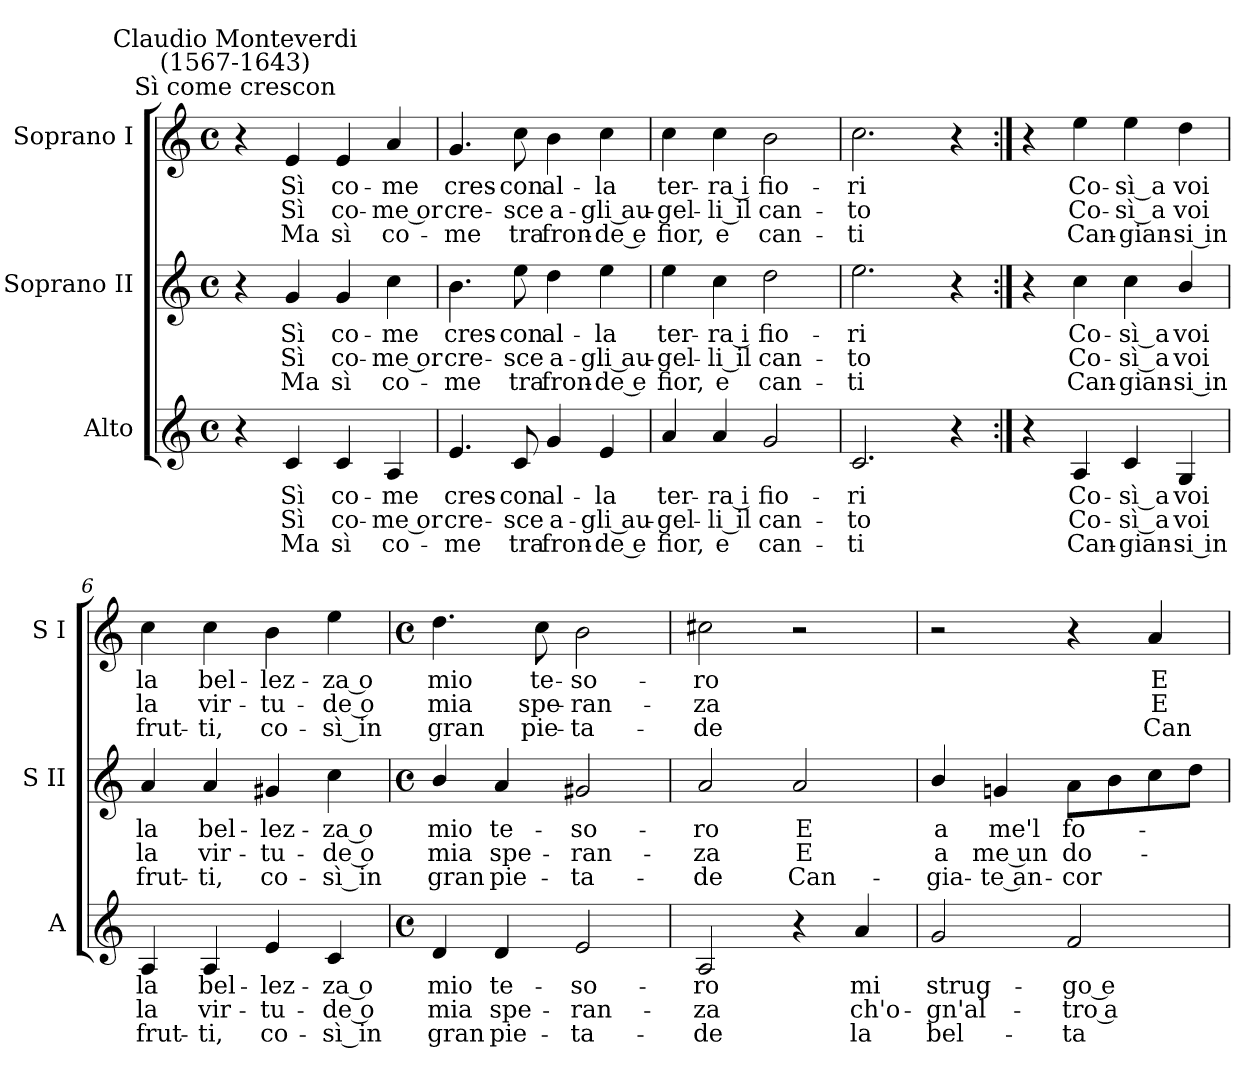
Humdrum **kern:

**kern	**text	**text	**text	**kern	**text	**text	**text	**kern	**text	**text	**text
*part3	*part3	*part3	*part3	*part2	*part2	*part2	*part2	*part1	*part1	*part1	*part1
*staff3	*staff3	*staff3	*staff3	*staff2	*staff2	*staff2	*staff2	*staff1	*staff1	*staff1	*staff1
*I"Alto	*	*	*	*I"Soprano II	*	*	*	*I"Soprano I	*	*	*
*I'A	*	*	*	*I'S II	*	*	*	*I'S I	*	*	*
*clefG2	*	*	*	*clefG2	*	*	*	*clefG2	*	*	*
*k[]	*	*	*	*k[]	*	*	*	*k[]	*	*	*
*C:	*	*	*	*C:	*	*	*	*C:	*	*	*
*M4/4	*	*	*	*M4/4	*	*	*	*M4/4	*	*	*
*met(c)	*	*	*	*met(c)	*	*	*	*met(c)	*	*	*
=1	=1	=1	=1	=1	=1	=1	=1	=1	=1	=1	=1
!	!	!	!	!	!	!	!	!LO:TX:a:cj:t=Sì come crescon	!	!	!
!	!	!	!	!	!	!	!	!LO:TX:a:cj:t=Claudio Monteverdi\n(1567-1643)	!	!	!
4r	.	.	.	4r	.	.	.	4r	.	.	.
!	!LO:LY:b	!LO:LY:b	!LO:LY:b	!	!LO:LY:b	!LO:LY:b	!LO:LY:b	!	!LO:LY:b	!LO:LY:b	!LO:LY:b
4c	Sì	Sì	Ma	4g	Sì	Sì	Ma	4e	Sì	Sì	Ma
!	!LO:LY:b	!LO:LY:b	!LO:LY:b	!	!LO:LY:b	!LO:LY:b	!LO:LY:b	!	!LO:LY:b	!LO:LY:b	!LO:LY:b
4c	co-	-co-	-sì	4g	co-	-co-	-sì	4e	co-	-co-	-sì
!	!LO:LY:b	!LO:LY:b	!LO:LY:b	!	!LO:LY:b	!LO:LY:b	!LO:LY:b	!	!LO:LY:b	!LO:LY:b	!LO:LY:b
4A	me	me or	co-	4cc	me	me or	co-	4a	me	me or	co-
=2	=2	=2	=2	=2	=2	=2	=2	=2	=2	=2	=2
!	!LO:LY:b	!LO:LY:b	!LO:LY:b	!	!LO:LY:b	!LO:LY:b	!LO:LY:b	!	!LO:LY:b	!LO:LY:b	!LO:LY:b
4.e	-cres-	-cre-	-me	4.b	-cres-	-cre-	-me	4.g	-cres-	-cre-	-me
!	!LO:LY:b	!LO:LY:b	!LO:LY:b	!	!LO:LY:b	!LO:LY:b	!LO:LY:b	!	!LO:LY:b	!LO:LY:b	!LO:LY:b
8c	con	sce	tra	8ee	con	sce	tra	8cc	con	sce	tra
!	!LO:LY:b	!LO:LY:b	!LO:LY:b	!	!LO:LY:b	!LO:LY:b	!LO:LY:b	!	!LO:LY:b	!LO:LY:b	!LO:LY:b
4g	al-	-a-	-fron-	4dd	al-	-a-	-fron-	4b	al-	-a-	-fron-
!	!LO:LY:b	!LO:LY:b	!LO:LY:b	!	!LO:LY:b	!LO:LY:b	!LO:LY:b	!	!LO:LY:b	!LO:LY:b	!LO:LY:b
4e	-la	gli au-	-de e	4ee	-la	gli au-	-de e	4cc	-la	gli au-	-de e
=3	=3	=3	=3	=3	=3	=3	=3	=3	=3	=3	=3
!	!LO:LY:b	!LO:LY:b	!LO:LY:b	!	!LO:LY:b	!LO:LY:b	!LO:LY:b	!	!LO:LY:b	!LO:LY:b	!LO:LY:b
4a	ter-	-gel-	-fior,	4ee	ter-	-gel-	-fior,	4cc	ter-	-gel-	-fior,
!	!LO:LY:b	!LO:LY:b	!LO:LY:b	!	!LO:LY:b	!LO:LY:b	!LO:LY:b	!	!LO:LY:b	!LO:LY:b	!LO:LY:b
4a	ra i	li il	e	4cc	ra i	li il	e	4cc	ra i	li il	e
!	!LO:LY:b	!LO:LY:b	!LO:LY:b	!	!LO:LY:b	!LO:LY:b	!LO:LY:b	!	!LO:LY:b	!LO:LY:b	!LO:LY:b
2g	fio-	-can-	-can-	2dd	fio-	-can-	-can-	2b	fio-	-can-	-can-
=4	=4	=4	=4	=4	=4	=4	=4	=4	=4	=4	=4
!	!LO:LY:b	!LO:LY:b	!LO:LY:b	!	!LO:LY:b	!LO:LY:b	!LO:LY:b	!	!LO:LY:b	!LO:LY:b	!LO:LY:b
2.c	-ri	to	ti	2.ee	-ri	to	ti	2.cc	-ri	to	ti
4r	.	.	.	4r	.	.	.	4r	.	.	.
=5:|!	=5:|!	=5:|!	=5:|!	=5:|!	=5:|!	=5:|!	=5:|!	=5:|!	=5:|!	=5:|!	=5:|!
4r	.	.	.	4r	.	.	.	4r	.	.	.
!	!LO:LY:b	!LO:LY:b	!LO:LY:b	!	!LO:LY:b	!LO:LY:b	!LO:LY:b	!	!LO:LY:b	!LO:LY:b	!LO:LY:b
4A	Co-	-Co-	-Can-	4cc	Co-	-Co-	-Can-	4ee	Co-	-Co-	-Can-
!	!LO:LY:b	!LO:LY:b	!LO:LY:b	!	!LO:LY:b	!LO:LY:b	!LO:LY:b	!	!LO:LY:b	!LO:LY:b	!LO:LY:b
4c	-sì a	sì a	gian-	4cc	-sì a	sì a	gian-	4ee	-sì a	sì a	gian-
!	!LO:LY:b	!LO:LY:b	!LO:LY:b	!	!LO:LY:b	!LO:LY:b	!LO:LY:b	!	!LO:LY:b	!LO:LY:b	!LO:LY:b
4G	-voi	voi	si in	4b/	-voi	voi	si in	4dd	-voi	voi	si in
=6	=6	=6	=6	=6	=6	=6	=6	=6	=6	=6	=6
!	!LO:LY:b	!LO:LY:b	!LO:LY:b	!	!LO:LY:b	!LO:LY:b	!LO:LY:b	!	!LO:LY:b	!LO:LY:b	!LO:LY:b
4A	la	la	frut-	4a	la	la	frut-	4cc	la	la	frut-
!	!LO:LY:b	!LO:LY:b	!LO:LY:b	!	!LO:LY:b	!LO:LY:b	!LO:LY:b	!	!LO:LY:b	!LO:LY:b	!LO:LY:b
4A	-bel-	-vir-	-ti,	4a	-bel-	-vir-	-ti,	4cc	-bel-	-vir-	-ti,
!	!LO:LY:b	!LO:LY:b	!LO:LY:b	!	!LO:LY:b	!LO:LY:b	!LO:LY:b	!	!LO:LY:b	!LO:LY:b	!LO:LY:b
4e	lez-	-tu-	-co-	4g#X	lez-	-tu-	-co-	4b	lez-	-tu-	-co-
!	!LO:LY:b	!LO:LY:b	!LO:LY:b	!	!LO:LY:b	!LO:LY:b	!LO:LY:b	!	!LO:LY:b	!LO:LY:b	!LO:LY:b
4c	-za o	de o	sì in	4cc	-za o	de o	sì in	4ee	-za o	de o	sì in
!!LO:LB:g=z
=7	=7	=7	=7	=7	=7	=7	=7	=7	=7	=7	=7
*M4/4	*	*	*	*M4/4	*	*	*	*M4/4	*	*	*
*met(c)	*	*	*	*met(c)	*	*	*	*met(c)	*	*	*
!	!LO:LY:b	!LO:LY:b	!LO:LY:b	!	!LO:LY:b	!LO:LY:b	!LO:LY:b	!	!LO:LY:b	!LO:LY:b	!LO:LY:b
4d	mio	mia	gran	4b/	mio	mia	gran	4.dd	mio	mia	gran
!	!LO:LY:b	!LO:LY:b	!LO:LY:b	!	!LO:LY:b	!LO:LY:b	!LO:LY:b	!	!	!	!
4d	te-	-spe-	-pie-	4a	te-	-spe-	-pie-	.	.	.	.
!	!	!	!	!	!	!	!	!	!LO:LY:b	!LO:LY:b	!LO:LY:b
.	.	.	.	.	.	.	.	8cc	te-	-spe-	-pie-
!	!LO:LY:b	!LO:LY:b	!LO:LY:b	!	!LO:LY:b	!LO:LY:b	!LO:LY:b	!	!LO:LY:b	!LO:LY:b	!LO:LY:b
2e	-so-	-ran-	-ta-	2g#X	-so-	-ran-	-ta-	2b	-so-	-ran-	-ta-
=8	=8	=8	=8	=8	=8	=8	=8	=8	=8	=8	=8
!	!LO:LY:b	!LO:LY:b	!LO:LY:b	!	!LO:LY:b	!LO:LY:b	!LO:LY:b	!	!LO:LY:b	!LO:LY:b	!LO:LY:b
2A	-ro	za	de	2a	-ro	za	de	2cc#X	-ro	za	de
!	!	!	!	!	!LO:LY:b	!LO:LY:b	!LO:LY:b	!	!	!	!
4r	.	.	.	2a	E	E	Can-	2r	.	.	.
!	!LO:LY:b	!LO:LY:b	!LO:LY:b	!	!	!	!	!	!	!	!
4a	mi	ch'o-	-la	.	.	.	.	.	.	.	.
=9	=9	=9	=9	=9	=9	=9	=9	=9	=9	=9	=9
!	!LO:LY:b	!LO:LY:b	!LO:LY:b	!	!LO:LY:b	!LO:LY:b	!LO:LY:b	!	!	!	!
2g	strug-	-gn'al-	-bel-	4b/	-a	a	gia-	2r	.	.	.
!	!	!	!	!	!LO:LY:b	!LO:LY:b	!LO:LY:b	!	!	!	!
.	.	.	.	4gn	-me'l	me un	te an-	.	.	.	.
!	!LO:LY:b	!LO:LY:b	!LO:LY:b	!	!LO:LY:b	!LO:LY:b	!LO:LY:b	!	!	!	!
2f	-go e	tro a-	-ta-	8aL	-fo-	do-	cor	4r	.	.	.
.	.	.	.	8b	.	.	.	.	.	.	.
!	!	!	!	!	!	!	!	!	!LO:LY:b	!LO:LY:b	!LO:LY:b
.	.	.	.	8cc	.	.	.	4a	E	E	Can-
.	.	.	.	8ddJ	.	.	.	.	.	.	.
=	=	=	=	=	=	=	=	=	=	=	=
*-	*-	*-	*-	*-	*-	*-	*-	*-	*-	*-	*-
